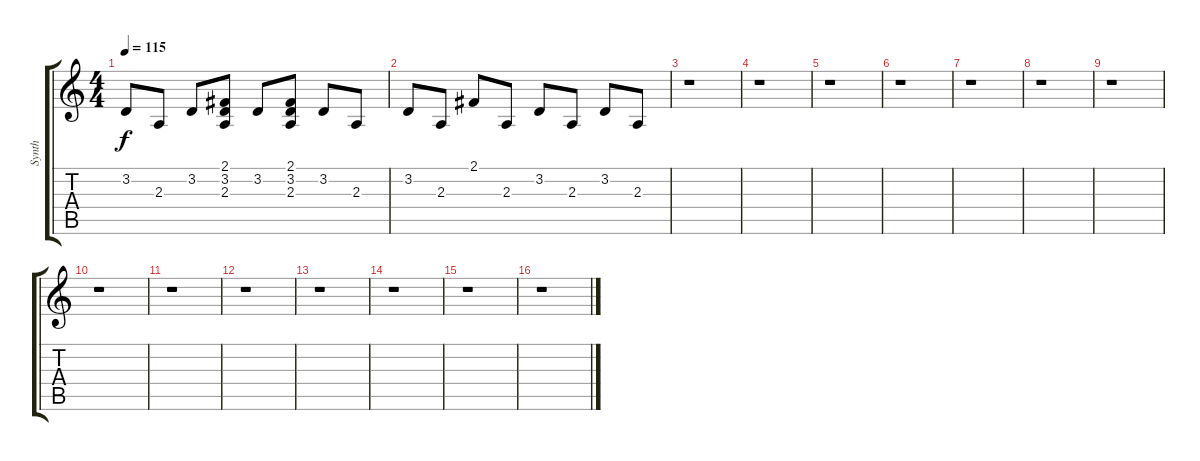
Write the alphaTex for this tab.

\track ("Synth" "Synth") {instrument flute}
\staff {score tabs}
\tuning (E4 B3 G3 D3 A2 E2) {hide}
\ts (4 4)
\tempo 115
\clef g2
\ks c
3.2.8{dy f} 2.3.8 3.2.8 (2.1 3.2 2.3).8 3.2.8 (2.1 3.2 2.3).8 3.2.8 2.3.8 |
3.2.8 2.3.8 2.1.8 2.3.8 3.2.8 2.3.8 3.2.8 2.3.8 |
r.1 |
r.1 |
r.1 |
r.1 |
r.1 |
r.1 |
r.1 |
r.1 |
r.1 |
r.1 |
r.1 |
r.1 |
r.1 |
r.1
